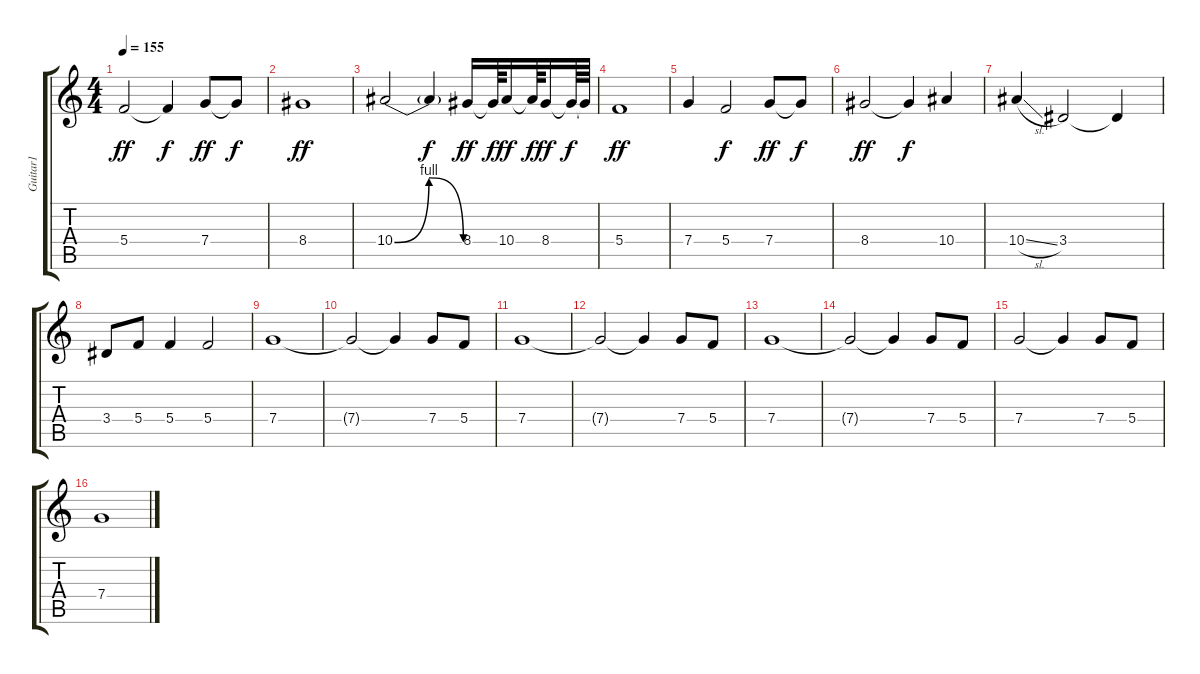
\track ("Guitar1" "Guitar1") {instrument distortionguitar}
\staff {score tabs}
\tuning (D4 A3 F3 C3 G2 C2) {hide}
\ts (4 4)
\tempo 155
\clef g2
\ks c
5.4.2{dy ff} 5.4{t}.4{dy f} 7.4.8{dy ff} 7.4{t}.8{dy f} |
8.4.1{dy ff} |
10.4{be (bendrelease 0 0 29 4 29 4 60 0)}.2 10.4{t}.4{dy f} 8.4.16{dy ff} 8.4{t}.64{dy f} 10.4.16{dy ff} 10.4{t}.64{dy f} 8.4.16{dy ff} 8.4{t}.64{dy f} 8.4{t}.64 |
5.4.1{dy ff} |
7.4.4 5.4.2{dy f} 7.4.8{dy ff} 7.4{t}.8{dy f} |
8.4.2{dy ff} 8.4{t}.4{dy f} 10.4.4 |
10.4{sl}.4 3.4.2 3.4{t}.4 |
3.4.8 5.4.8 5.4.4 5.4.2 |
7.4.1 |
7.4{t}.2 7.4{t}.4 7.4.8 5.4.8 |
7.4.1 |
7.4{t}.2 7.4{t}.4 7.4.8 5.4.8 |
7.4.1 |
7.4{t}.2 7.4{t}.4 7.4.8 5.4.8 |
7.4.2 7.4{t}.4 7.4.8 5.4.8 |
7.4.1
